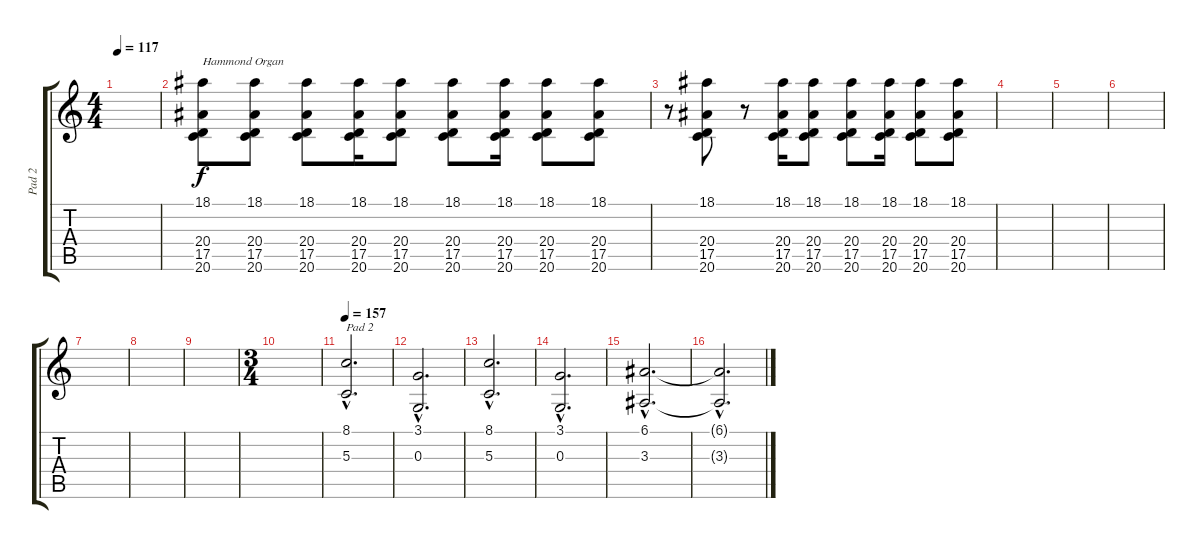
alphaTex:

\track ("Pad 2" "Pad 2") {instrument pad2warm}
\staff {score tabs}
\tuning (E4 B3 G3 D3 A2 E2) {hide}
\ts (4 4)
\tempo 117
\clef g2
\ks c
|
(18.1 20.4 17.5 20.6).8{txt "Hammond Organ" volume 8 instrument drawbarorgan} (18.1 20.4 17.5 20.6).8 (18.1 20.4 17.5 20.6).8 (18.1 20.4 17.5 20.6).16 (18.1 20.4 17.5 20.6).8 (18.1 20.4 17.5 20.6).8 (18.1 20.4 17.5 20.6).16 (18.1 20.4 17.5 20.6).8 (18.1 20.4 17.5 20.6).8 |
r.8 (18.1 20.4 17.5 20.6).8 r.8 (18.1 20.4 17.5 20.6).16 (18.1 20.4 17.5 20.6).8 (18.1 20.4 17.5 20.6).8 (18.1 20.4 17.5 20.6).16 (18.1 20.4 17.5 20.6).8 (18.1 20.4 17.5 20.6).8 |
|
|
|
|
|
|
\ts (3 4)
|
\tempo 157
(8.1{hac} 5.3{hac}).2{d txt "Pad 2" volume 11 balance 8 instrument pad2warm} |
(3.1{hac} 0.3{hac}).2{d} |
(8.1{hac} 5.3{hac}).2{d} |
(3.1{hac} 0.3{hac}).2{d} |
(6.1{hac} 3.3{hac}).2{d} |
(6.1{hac t} 3.3{hac t}).2{d}
